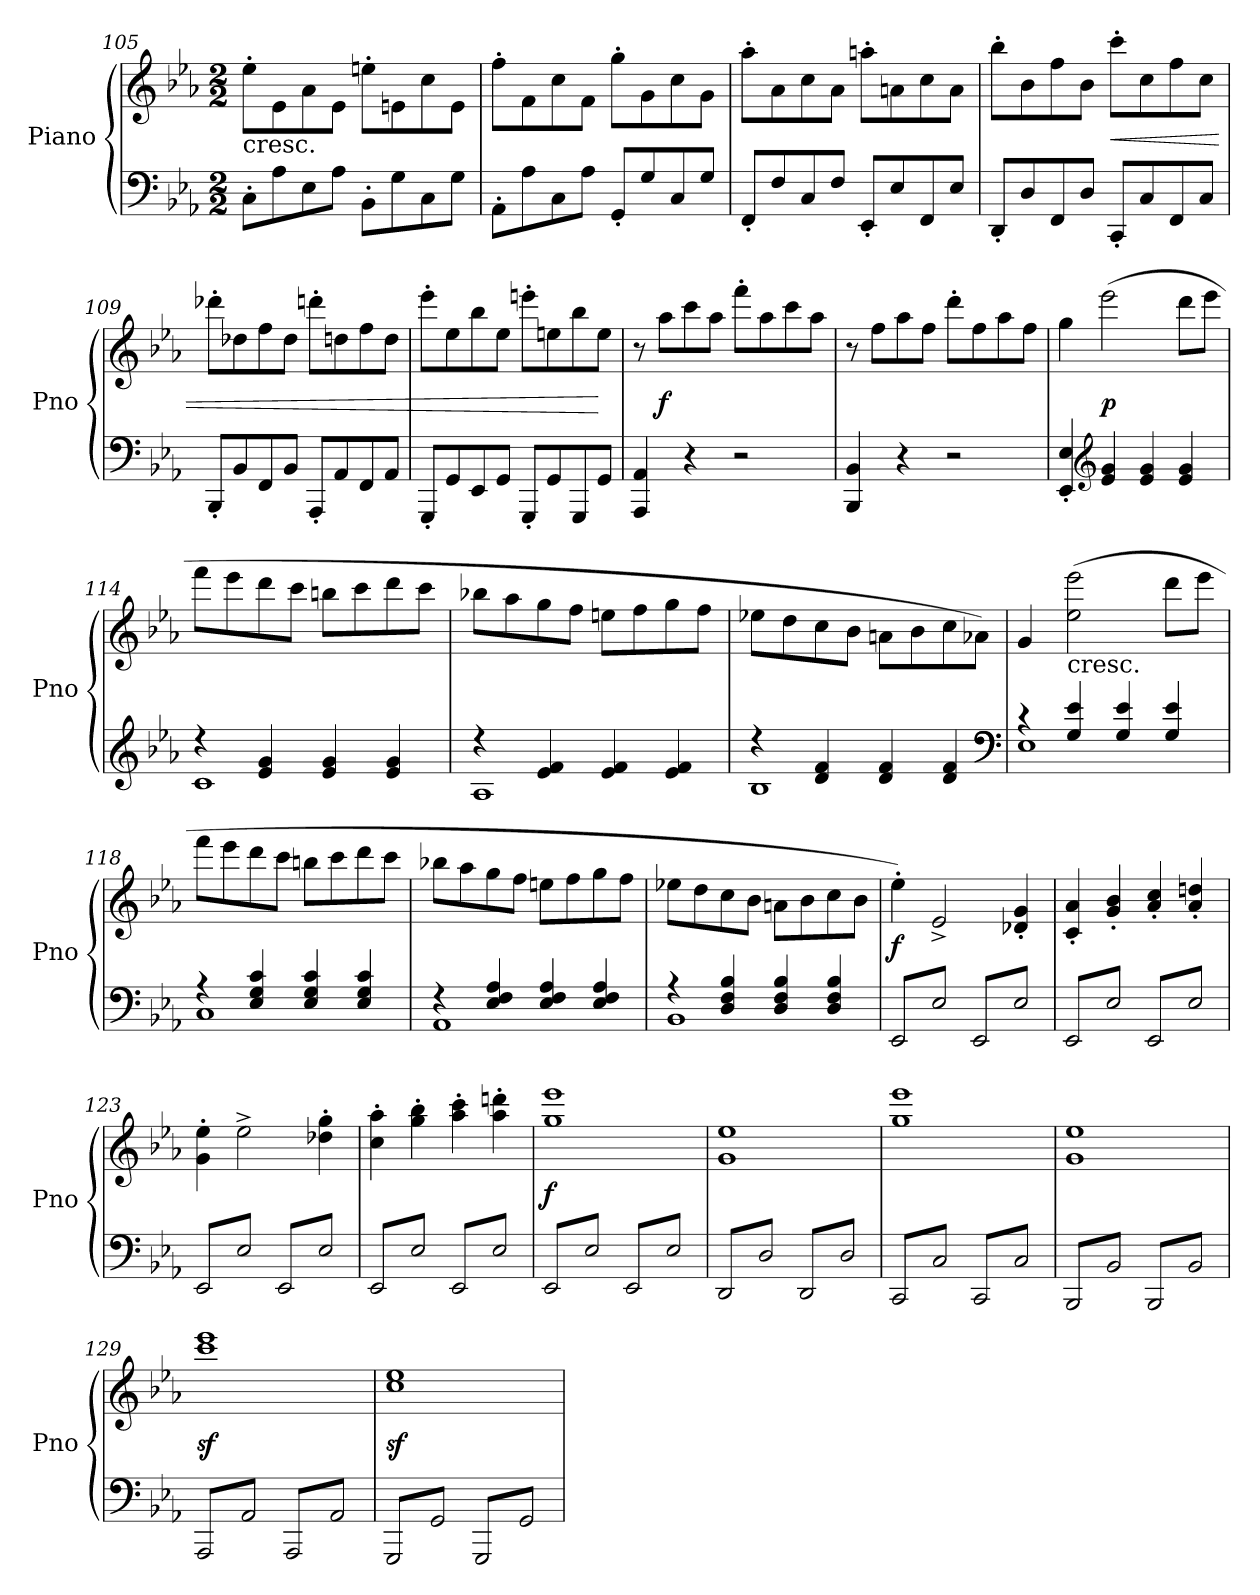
**kern	**kern	**dynam
*part1	*part1	*part1
*staff2	*staff1	*staff1/2
*I"Piano	*	*
*I'Pno	*	*
*clefF4	*clefG2	*
*k[b-e-a-]	*k[b-e-a-]	*
*c:	*c:	*
*M2/2	*M2/2	*
=105	=105	=105
!	!LO:TX:c:t=cresc.	!
8C'L	8ee-'\L	.
8A-	8e-\	.
8E-	8a-\	.
8A-J	8e-\J	.
8BB-'L	8een'\L	.
8G	8en\	.
8C	8cc\	.
8GJ	8e\J	.
=106	=106	=106
8AA-'L	8ff'\L	.
8A-	8f\	.
8C	8cc\	.
8A-J	8f\J	.
8GG'L	8gg'L	.
8G	8g	.
8C	8cc	.
8GJ	8gJ	.
=107	=107	=107
8FF'L	8aa-'L	.
8F	8a-	.
8C	8cc	.
8FJ	8a-J	.
8EE-'L	8aan'L	.
8E-	8an	.
8FF	8cc	.
8E-J	8aJ	.
=108	=108	=108
8DD'L	8bb-'L	.
8D	8b-	.
8FF	8ff	.
8DJ	8b-J	.
8CC'L	8ccc'L	<
8C	8cc	.
8FF	8ff	.
8CJ	8ccJ	.
=109	=109	=109
8BBB-'L	8ddd-X'L	.
8BB-	8dd-X	.
8FF	8ff	.
8BB-J	8dd-J	.
8AAA-'L	8dddn'L	.
8AA-	8ddn	.
8FF	8ff	.
8AA-J	8ddJ	.
=110	=110	=110
8GGG'L	8eee-'L	.
8GG	8ee-	.
8EE-	8bb-	.
8GGJ	8ee-J	.
8GGG'L	8eeen'L	.
8GG	8een	.
8GGG	8bb-	.
8GGJ	8eeJ	[
=111	=111	=111
4AAA- 4AA-	8r	.
.	8aa-L	f
4r	8ccc	.
.	8aa-J	.
2r	8fff'L	.
.	8aa-	.
.	8ccc	.
.	8aa-J	.
=112	=112	=112
4BBB- 4BB-	8r	.
.	8ffL	.
4r	8aa-	.
.	8ffJ	.
2r	8ddd'L	.
.	8ff	.
.	8aa-	.
.	8ffJ	.
=113	=113	=113
4EE-' 4E-'	4gg	.
*clefG2	*	*
4e- 4g	(2eee-	p
4e- 4g	.	.
4e- 4g	8dddL	.
.	8eee-J	.
=114	=114	=114
*^	*	*
4r	1c	8fffL	.
.	.	8eee-	.
4e- 4g	.	8ddd	.
.	.	8cccJ	.
4e- 4g	.	8bbnL	.
.	.	8ccc	.
4e- 4g	.	8ddd	.
.	.	8cccJ	.
=115	=115	=115	=115
4r	1A-	8bb-XL	.
.	.	8aa-	.
4e- 4f	.	8gg	.
.	.	8ffJ	.
4e- 4f	.	8eenL	.
.	.	8ff	.
4e- 4f	.	8gg	.
.	.	8ffJ	.
=116	=116	=116	=116
4r	1B-	8ee-XL	.
.	.	8dd	.
4d 4f	.	8cc	.
.	.	8b-J	.
4d 4f	.	8an\L	.
.	.	8b-\	.
4d 4f	.	8cc\	.
.	.	8a-X\J)	.
*clefF4	*	*	*
=117	=117	=117	=117
4r	1E-	4g	.
!	!	!LO:TX:c:t=cresc.	!
4G 4e-	.	(2ee- 2eee-	.
4G 4e-	.	.	.
4G 4e-	.	8dddL	.
.	.	8eee-J	.
=118	=118	=118	=118
4r	1C	8fffL	.
.	.	8eee-	.
4E- 4G 4c	.	8ddd	.
.	.	8cccJ	.
4E- 4G 4c	.	8bbnL	.
.	.	8ccc	.
4E- 4G 4c	.	8ddd	.
.	.	8cccJ	.
=119	=119	=119	=119
4r	1AA-	8bb-XL	.
.	.	8aa-	.
4E- 4F 4A-	.	8gg	.
.	.	8ffJ	.
4E- 4F 4A-	.	8eenL	.
.	.	8ff	.
4E- 4F 4A-	.	8gg	.
.	.	8ffJ	.
=120	=120	=120	=120
4r	1BB-	8ee-XL	.
.	.	8dd	.
4D 4F 4B-	.	8cc	.
.	.	8b-J	.
4D 4F 4B-	.	8anL	.
.	.	8b-	.
4D 4F 4B-	.	8cc	.
.	.	8b-J	.
*v	*v	*	*
=121	=121	=121
*tremolo	*	*
8EE-L	4ee-')	f
8E-	.	.
8EE-	2e-^	.
8E-J	.	.
8EE-L	.	.
8E-	.	.
8EE-	4d-X' 4g'	.
8E-J	.	.
=122	=122	=122
8EE-L	4c' 4a-'	.
8E-	.	.
8EE-	4g' 4b-'	.
8E-J	.	.
8EE-L	4a-'/ 4cc'/	.
8E-	.	.
8EE-	4a-'/ 4ddn'/	.
8E-J	.	.
=123	=123	=123
8EE-L	4g' 4ee-'	.
8E-	.	.
8EE-	2ee-^	.
8E-J	.	.
8EE-L	.	.
8E-	.	.
8EE-	4dd-X' 4gg'	.
8E-J	.	.
=124	=124	=124
8EE-L	4cc' 4aa-'	.
8E-	.	.
8EE-	4gg' 4bb-'	.
8E-J	.	.
8EE-L	4aa-' 4ccc'	.
8E-	.	.
8EE-	4aa-' 4dddn'	.
8E-J	.	.
=125	=125	=125
8EE-L	1gg 1eee-	f
8E-	.	.
8EE-	.	.
8E-J	.	.
8EE-L	.	.
8E-	.	.
8EE-	.	.
8E-J	.	.
=126	=126	=126
8DDL	1g 1ee-	.
8D	.	.
8DD	.	.
8DJ	.	.
8DDL	.	.
8D	.	.
8DD	.	.
8DJ	.	.
=127	=127	=127
8CCL	1gg 1eee-	.
8C	.	.
8CC	.	.
8CJ	.	.
8CCL	.	.
8C	.	.
8CC	.	.
8CJ	.	.
=128	=128	=128
8BBB-L	1g 1ee-	.
8BB-	.	.
8BBB-	.	.
8BB-J	.	.
8BBB-L	.	.
8BB-	.	.
8BBB-	.	.
8BB-J	.	.
=129	=129	=129
8AAA-L	1ccc 1eee-	sf
8AA-	.	.
8AAA-	.	.
8AA-J	.	.
8AAA-L	.	.
8AA-	.	.
8AAA-	.	.
8AA-J	.	.
=130	=130	=130
8GGGL	1cc 1ee-	sf
8GG	.	.
8GGG	.	.
8GGJ	.	.
8GGGL	.	.
8GG	.	.
8GGG	.	.
8GGJ	.	.
*Xtremolo	*	*
.	.	.
.	.	.
=	=	=
*-	*-	*-
